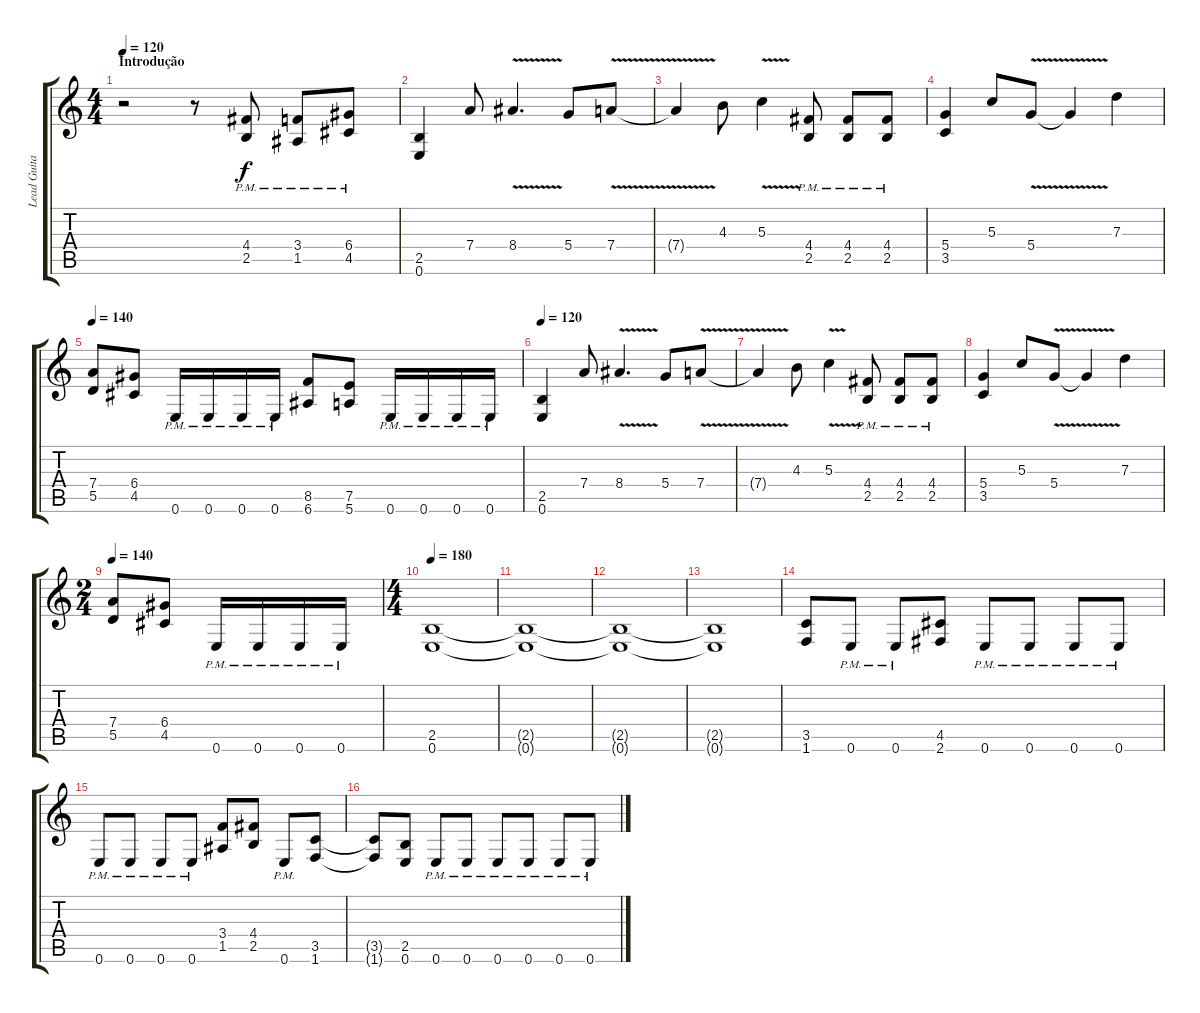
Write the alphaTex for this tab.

\track ("Lead Guitar" "Lead Guita") {instrument electricguitarjazz}
\staff {score tabs}
\tuning (E4 B3 G3 D3 A2 E2) {hide}
\ts (4 4)
\section ("" "Introdução")
\tempo 120
\clef g2
\ks c
r.2{dy f instrument electricguitarjazz} r.8 (4.4{pm} 2.5{pm}).8 (3.4{pm} 1.5{pm}).8 (6.4{pm} 4.5{pm}).8 |
(2.5 0.6).4 7.4.8 8.4{v}.4{d} 5.4.8 7.4{v}.8 |
7.4{t}.4 4.3.8 5.3{v}.4 (4.4{pm} 2.5{pm}).8 (4.4{pm} 2.5{pm}).8 (4.4{pm} 2.5{pm}).8 |
(5.4 3.5).4 5.3.8 5.4{v}.8 5.4{t}.4 7.3.4 |
\tempo 140
(7.4 5.5).8 (6.4 4.5).8 0.6{pm}.16 0.6{pm}.16 0.6{pm}.16 0.6{pm}.16 (8.5 6.6).8 (7.5 5.6).8 0.6{pm}.16 0.6{pm}.16 0.6{pm}.16 0.6{pm}.16 |
\tempo 120
(2.5 0.6).4 7.4.8 8.4{v}.4{d} 5.4.8 7.4{v}.8 |
7.4{t}.4 4.3.8 5.3{v}.4 (4.4{pm} 2.5{pm}).8 (4.4{pm} 2.5{pm}).8 (4.4{pm} 2.5{pm}).8 |
(5.4 3.5).4 5.3.8 5.4{v}.8 5.4{t}.4 7.3.4 |
\ts (2 4)
\tempo 140
(7.4 5.5).8 (6.4 4.5).8 0.6{pm}.16 0.6{pm}.16 0.6{pm}.16 0.6{pm}.16 |
\ts (4 4)
\tempo 180
(2.5 0.6).1 |
(2.5{t} 0.6{t}).1 |
(2.5{t} 0.6{t}).1 |
(2.5{t} 0.6{t}).1 |
(3.5 1.6).8 0.6{pm}.8 0.6{pm}.8 (4.5 2.6).8 0.6{pm}.8 0.6{pm}.8 0.6{pm}.8 0.6{pm}.8 |
0.6{pm}.8 0.6{pm}.8 0.6{pm}.8 0.6{pm}.8 (3.4 1.5).8 (4.4 2.5).8 0.6{pm}.8 (3.5 1.6).8 |
(3.5{t} 1.6{t}).8 (2.5 0.6).8 0.6{pm}.8 0.6{pm}.8 0.6{pm}.8 0.6{pm}.8 0.6{pm}.8 0.6{pm}.8
